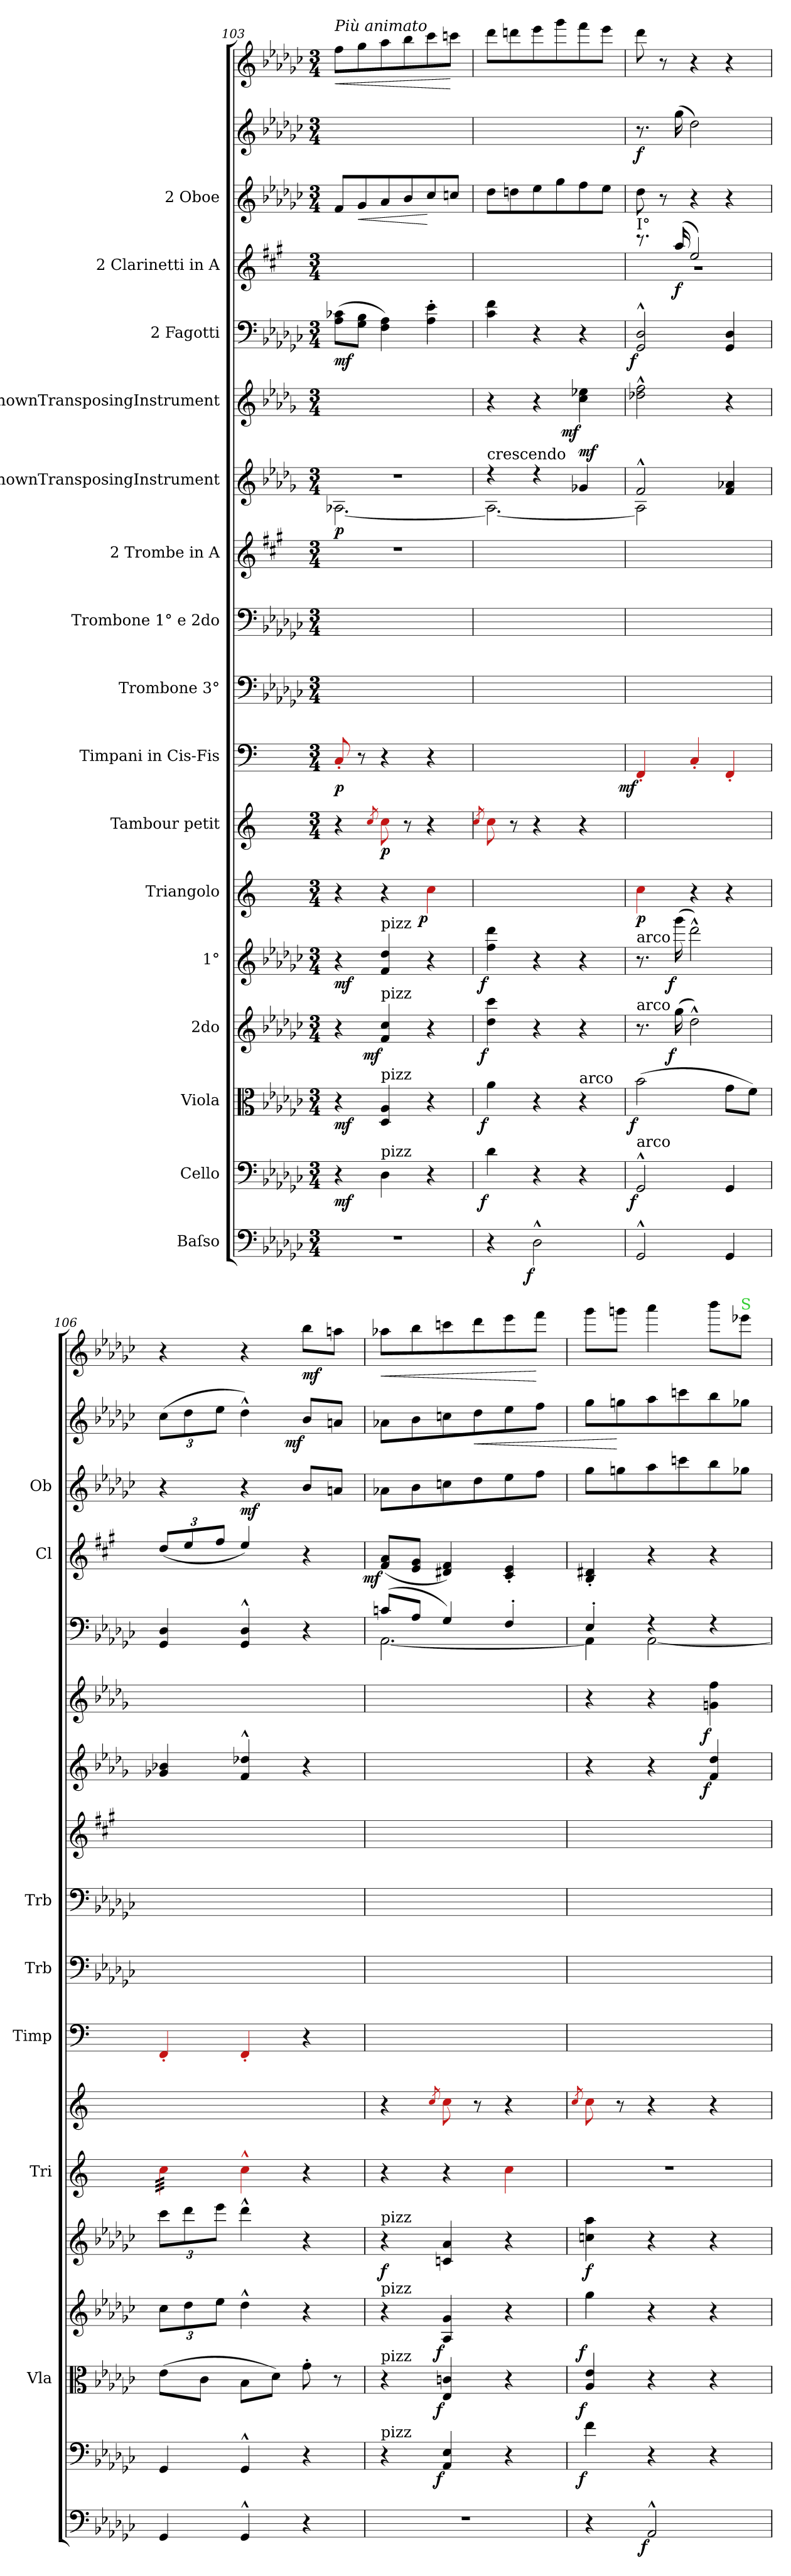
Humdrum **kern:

**kern	**dynam	**kern	**dynam	**kern	**dynam	**kern	**dynam	**kern	**dynam	**kern	**dynam	**kern	**dynam	**kern	**dynam	**kern	**kern	**kern	**kern	**dynam	**kern	**dynam	**kern	**dynam	**kern	**dynam	**kern	**dynam	**kern	**dynam	**kern	**dynam
*part18	*part18	*part17	*part17	*part16	*part16	*part15	*part15	*part14	*part14	*part13	*part13	*part12	*part12	*part11	*part11	*part10	*part9	*part8	*part7	*part7	*part6	*part6	*part5	*part5	*part4	*part4	*part3	*part3	*part2	*part2	*part1	*part1
*staff18	*staff18	*staff17	*staff17	*staff16	*staff16	*staff15	*staff15	*staff14	*staff14	*staff13	*staff13	*staff12	*staff12	*staff11	*staff11	*staff10	*staff9	*staff8	*staff7	*staff7	*staff6	*staff6	*staff5	*staff5	*staff4	*staff4	*staff3	*staff3	*staff2	*staff2	*staff1	*staff1
*I"Baſso	*	*I"Cello	*	*I"Viola	*	*I"2do	*	*I"1°	*	*I"Triangolo	*	*I"Tambour petit	*	*I"Timpani in Cis-Fis	*	*I"Trombone 3°	*I"Trombone 1° e 2do	*I"2 Trombe in A	*I"UnknownTransposingInstrument	*	*I"UnknownTransposingInstrument	*	*I"2 Fagotti	*	*I"2 Clarinetti in A	*	*I"2 Oboe	*	*	*	*	*
*	*	*	*	*I'Vla	*	*	*	*	*	*I'Tri	*	*	*	*I'Timp	*	*I'Trb	*I'Trb	*	*	*	*	*	*	*	*I'Cl	*	*I'Ob	*	*	*	*	*
*clefF4	*	*clefF4	*	*clefC3	*	*clefG2	*	*clefG2	*	*clefG2	*	*clefG2	*	*clefF4	*	*clefF4	*clefF4	*clefG2	*clefG2	*	*clefG2	*	*clefF4	*	*clefG2	*	*clefG2	*	*clefG2	*	*clefG2	*
*	*	*	*	*	*	*	*	*	*	*	*	*	*	*	*	*	*	*ITrd2c3	*ITrd4c7	*	*ITrd4c7	*	*	*	*ITrd2c3	*	*	*	*	*	*	*
*k[b-e-a-d-g-c-]	*	*k[b-e-a-d-g-c-]	*	*k[b-e-a-d-g-c-]	*	*k[b-e-a-d-g-c-]	*	*k[b-e-a-d-g-c-]	*	*k[]	*	*k[]	*	*k[]	*	*k[b-e-a-d-g-c-]	*k[b-e-a-d-g-c-]	*k[f#c#g#d#a#e#]	*k[b-e-a-d-g-c-]	*	*k[b-e-a-d-g-c-]	*	*k[b-e-a-d-g-c-]	*	*k[f#c#g#d#a#e#]	*	*k[b-e-a-d-g-c-]	*	*k[b-e-a-d-g-c-]	*	*k[b-e-a-d-g-c-]	*
*M3/4	*	*M3/4	*	*M3/4	*	*M3/4	*	*M3/4	*	*M3/4	*	*M3/4	*	*M3/4	*	*M3/4	*M3/4	*M3/4	*M3/4	*	*M3/4	*	*M3/4	*	*M3/4	*	*M3/4	*	*M3/4	*	*M3/4	*
=103	=103	=103	=103	=103	=103	=103	=103	=103	=103	=103	=103	=103	=103	=103	=103	=103	=103	=103	=103	=103	=103	=103	=103	=103	=103	=103	=103	=103	=103	=103	=103	=103
*	*	*	*	*	*	*	*	*	*	*	*	*	*	*	*	*	*	*	*^	*	*	*	*	*	*	*	*	*	*	*	*	*
!	!	!	!	!	!	!	!	!	!	!	!	!	!	!	!	!	!	!	!	!	!	!	!	!	!	!	!	!	!	!	!	!LO:TX:a:i:t=Più animato	!
!	!	!	!	!	!	!	!	!	!	!	!	!	!	!	!	!	!	!	!	!	!	!	!	!	!	!	!	!	!	!	!	!	!LO:HP:b
2.r	.	4r	mf	4r	mf	4r	.	4r	mf	4r	.	4r	.	8Ra'/	p	2.ryy	2.ryy	2.r	2.r	[2.D-X\	p	2.ryy	.	(8A-\ 8c-X\L	mf	2.ryy	.	8f/L	.	2.ryy	.	8ff\L	<
!	!	!	!	!	!	!	!	!	!	!	!	!	!	!	!	!	!	!	!	!	!	!	!	!	!	!	!	!	!LO:HP:b	!	!	!	!
.	.	.	.	.	.	.	.	.	.	.	.	.	.	8r	.	.	.	.	.	.	.	.	.	8G-\ 8B-\J	.	.	.	8g-/	<	.	.	8gg-\	.
.	.	.	.	.	.	.	.	.	.	.	.	8qRcc/	.	.	.	.	.	.	.	.	.	.	.	.	.	.	.	.	.	.	.	.	.
!	!	!	!	!	!	!	!	!LO:TX:a:t=pizz	!	!	!	!	!	!	!	!	!	!	!	!	!	!	!	!	!	!	!	!	!	!	!	!	!
!	!	!	!	!	!	!LO:TX:a:t=pizz	!	!	!	!	!	!	!	!	!	!	!	!	!	!	!	!	!	!	!	!	!	!	!	!	!	!	!
!	!	!	!	!LO:TX:a:t=pizz	!	!	!	!	!	!	!	!	!	!	!	!	!	!	!	!	!	!	!	!	!	!	!	!	!	!	!	!	!
!	!	!LO:TX:a:t=pizz	!	!	!	!	!	!	!	!	!	!	!	!	!	!	!	!	!	!	!	!	!	!	!	!	!	!	!	!	!	!	!
!	!	!	!	!	!	!	!LO:DY:rj	!	!	!	!	!	!	!	!	!	!	!	!	!	!	!	!	!	!	!	!	!	!	!	!	!	!
.	.	4D-\	.	4D-/ 4A-/	.	4f/ 4cc-/	mf	4f/ 4dd-/	.	4r	.	8Rcc\	p	4r	.	.	.	.	.	.	.	.	.	4F\ 4A-\)	.	.	.	8a-/	.	.	.	8aa-\	.
.	.	.	.	.	.	.	.	.	.	.	.	8r	.	.	.	.	.	.	.	.	.	.	.	.	.	.	.	8b-/	.	.	.	8bb-\	.
!	!	!	!	!	!	!	!	!	!	!	!LO:DY:rj	!	!	!	!	!	!	!	!	!	!	!	!	!	!	!	!	!	!	!	!	!	!
.	.	4r	.	4r	.	4r	.	4r	.	4Rcc\	p	4r	.	4r	.	.	.	.	.	.	.	.	.	4A-'\ 4e-'\	.	.	.	8cc-/	[	.	.	8ccc-\	.
.	.	.	.	.	.	.	.	.	.	.	.	.	.	.	.	.	.	.	.	.	.	.	.	.	.	.	.	8ccn/J	.	.	.	8cccn\J	[
=104	=104	=104	=104	=104	=104	=104	=104	=104	=104	=104	=104	=104	=104	=104	=104	=104	=104	=104	=104	=104	=104	=104	=104	=104	=104	=104	=104	=104	=104	=104	=104	=104	=104
.	.	.	.	.	.	.	.	.	.	.	.	8qRcc/	.	.	.	.	.	.	.	.	.	.	.	.	.	.	.	.	.	.	.	.	.
!	!	!	!	!	!	!	!	!	!	!	!	!	!	!	!	!	!	!	!LO:TX:t=crescendo	!	!	!	!	!	!	!	!	!	!	!	!	!	!
!	!	!	!LO:DY:rj	!	!LO:DY:rj	!	!LO:DY:rj	!	!LO:DY:rj	!	!	!	!	!	!	!	!	!	!	!	!	!	!	!	!	!	!	!	!	!	!	!	!
4r	.	4d-\	f	4a-\	f	4dd-\ 4ccc-\	f	4ff\ 4ddd-\	f	2.ryy	.	8Rcc\	.	2.ryy	.	2.ryy	2.ryy	2.ryy	4r	2.D-\_	.	4r	.	4c-\ 4f\	.	2.ryy	.	8dd-\L	.	2.ryy	.	8ddd-\L	.
.	.	.	.	.	.	.	.	.	.	.	.	8r	.	.	.	.	.	.	.	.	.	.	.	.	.	.	.	8ddn\	.	.	.	8dddn\	.
!	!LO:DY:rj	!	!	!	!	!	!	!	!	!	!	!	!	!	!	!	!	!	!	!	!	!	!	!	!	!	!	!	!	!	!	!	!
2D-^^\	f	4r	.	4r	.	4r	.	4r	.	.	.	4r	.	.	.	.	.	.	4r	.	.	4r	.	4r	.	.	.	8ee-\	.	.	.	8eee-\	.
.	.	.	.	.	.	.	.	.	.	.	.	.	.	.	.	.	.	.	.	.	.	.	.	.	.	.	.	8gg-\	.	.	.	8ggg-\	.
!	!	!	!	!LO:TX:a:t=arco	!	!	!	!	!	!	!	!	!	!	!	!	!	!	!	!	!	!	!	!	!	!	!	!	!	!	!	!	!
!	!	!	!	!	!	!	!	!	!	!	!	!	!	!	!	!	!	!	!	!	!LO:DY:a	!	!LO:DY:rj	!	!	!	!	!	!	!	!	!	!
.	.	4r	.	4r	.	4r	.	4r	.	.	.	4r	.	.	.	.	.	.	4c-X/	.	mf	4f\ 4a-X\	mf	4r	.	.	.	8ff\	.	.	.	8fff\	.
.	.	.	.	.	.	.	.	.	.	.	.	.	.	.	.	.	.	.	.	.	.	.	.	.	.	.	.	8ee-\J	.	.	.	8eee-\J	.
=105	=105	=105	=105	=105	=105	=105	=105	=105	=105	=105	=105	=105	=105	=105	=105	=105	=105	=105	=105	=105	=105	=105	=105	=105	=105	=105	=105	=105	=105	=105	=105	=105	=105
*	*	*	*	*	*	*	*	*	*	*	*	*	*	*	*	*	*	*	*	*	*	*	*	*	*	*^	*	*	*	*	*	*	*
!	!	!	!	!	!	!	!	!	!	!	!	!	!	!	!	!	!	!	!	!	!	!	!	!	!	!LO:TX:a:t=I°	!	!	!	!	!	!	!	!
!	!	!	!	!	!	!	!	!LO:TX:a:t=arco	!	!	!	!	!	!	!	!	!	!	!	!	!	!	!	!	!	!	!	!	!	!	!	!	!	!
!	!	!	!	!	!	!LO:TX:a:t=arco	!	!	!	!	!	!	!	!	!	!	!	!	!	!	!	!	!	!	!	!	!	!	!	!	!	!	!	!
!	!	!LO:TX:a:t=arco	!	!	!	!	!	!	!	!	!	!	!	!	!	!	!	!	!	!	!	!	!	!	!	!	!	!	!	!	!	!	!	!
!	!	!	!LO:DY:rj	!	!LO:DY:rj	!	!	!	!	!	!	!	!	!	!LO:DY:rj	!	!	!	!	!	!	!	!	!	!LO:DY:rj	!	!	!	!	!	!	!	!	!
2GG-^^>/	.	2GG-^^>/	f	(2b-\	f	8.r	.	8.r	.	4Rcc\	p	2.ryy	.	4Rd'/	mf	2.ryy	2.ryy	2.ryy	2B-^^/	2D-\]	.	2g-X^^>\ 2b-^^>\	.	2GG-^^>/ 2D-^^>/	f	8.r	2.r	.	8dd-\	.	8.r	f	8ddd-\	.
.	.	.	.	.	.	.	.	.	.	.	.	.	.	.	.	.	.	.	.	.	.	.	.	.	.	.	.	.	8r	.	.	.	8r	.
!	!	!	!	!	!	!	!LO:DY:rj	!	!LO:DY:rj	!	!	!	!	!	!	!	!	!	!	!	!	!	!	!	!	!	!	!	!	!	!	!	!	!
.	.	.	.	.	.	(16gg-\	f	(16ggg-\	f	.	.	.	.	.	.	.	.	.	.	.	.	.	.	.	.	(16ff#/	.	f	.	.	(16gg-\	.	.	.
.	.	.	.	.	.	2dd-^^\)	.	2ddd-^^\)	.	4r	.	.	.	4Ra'/	.	.	.	.	.	.	.	.	.	.	.	2cc#/)	.	.	4r	.	2dd-\)	.	4r	.
4GG-/	.	4GG-/	.	8g-\L	.	.	.	.	.	4r	.	.	.	4Rd'/	.	.	.	.	4B-/ 4d-X/	4ryy	.	4r	.	4GG-/ 4D-/	.	.	.	.	4r	.	.	.	4r	.
.	.	.	.	8f\J)	.	.	.	.	.	.	.	.	.	.	.	.	.	.	.	.	.	.	.	.	.	.	.	.	.	.	.	.	.	.
*	*	*	*	*	*	*	*	*	*	*	*	*	*	*	*	*	*	*	*v	*v	*	*	*	*	*	*v	*v	*	*	*	*	*	*	*
=106	=106	=106	=106	=106	=106	=106	=106	=106	=106	=106	=106	=106	=106	=106	=106	=106	=106	=106	=106	=106	=106	=106	=106	=106	=106	=106	=106	=106	=106	=106	=106	=106
*	*	*	*	*	*	*	*	*	*	*tremolo	*	*	*	*	*	*	*	*	*	*	*	*	*	*	*	*	*	*	*	*	*	*
4GG-/	.	4GG-/	.	(8e-\L	.	12cc-\L	.	12ccc-\L	.	32Rcc\LLL	.	2.ryy	.	4Rd'/	.	2.ryy	2.ryy	2.ryy	4c-X/ 4e-X/	.	2.ryy	.	4GG-/ 4D-/	.	(12b/L	.	4r	.	(12cc-\L	.	4r	.
.	.	.	.	.	.	.	.	.	.	32Rcc\	.	.	.	.	.	.	.	.	.	.	.	.	.	.	.	.	.	.	.	.	.	.
.	.	.	.	.	.	.	.	.	.	32Rcc\	.	.	.	.	.	.	.	.	.	.	.	.	.	.	.	.	.	.	.	.	.	.
.	.	.	.	.	.	12dd-\	.	12ddd-\	.	.	.	.	.	.	.	.	.	.	.	.	.	.	.	.	12cc#/	.	.	.	12dd-\	.	.	.
.	.	.	.	.	.	.	.	.	.	32Rcc\	.	.	.	.	.	.	.	.	.	.	.	.	.	.	.	.	.	.	.	.	.	.
.	.	.	.	8c-\J	.	.	.	.	.	32Rcc\	.	.	.	.	.	.	.	.	.	.	.	.	.	.	.	.	.	.	.	.	.	.
.	.	.	.	.	.	.	.	.	.	32Rcc\	.	.	.	.	.	.	.	.	.	.	.	.	.	.	.	.	.	.	.	.	.	.
.	.	.	.	.	.	12ee-\J	.	12eee-\J	.	.	.	.	.	.	.	.	.	.	.	.	.	.	.	.	12dd#/J	.	.	.	12ee-\J	.	.	.
.	.	.	.	.	.	.	.	.	.	32Rcc\	.	.	.	.	.	.	.	.	.	.	.	.	.	.	.	.	.	.	.	.	.	.
.	.	.	.	.	.	.	.	.	.	32Rcc\JJJ	.	.	.	.	.	.	.	.	.	.	.	.	.	.	.	.	.	.	.	.	.	.
*	*	*	*	*	*	*	*	*	*	*Xtremolo	*	*	*	*	*	*	*	*	*	*	*	*	*	*	*	*	*	*	*	*	*	*
4GG-^^>/	.	4GG-^^>/	.	8B-\L	.	4dd-^^\	.	4ddd-^^\	.	4Rcc^^\	.	.	.	4Rd'/	.	.	.	.	4B-^^>/ 4g-X^^>/	.	.	.	4GG-^^>/ 4D-^^>/	.	4cc#/)	.	4r	mf	4dd-^^\)	.	4r	.
.	.	.	.	8d-\J)	.	.	.	.	.	.	.	.	.	.	.	.	.	.	.	.	.	.	.	.	.	.	.	.	.	.	.	.
!	!	!	!	!	!	!	!	!	!	!	!	!	!	!	!	!	!	!	!	!	!	!	!	!	!	!	!	!	!	!LO:DY:rj	!	!
4r	.	4r	.	8g-'\	.	4r	.	4r	.	4r	.	.	.	4r	.	.	.	.	4r	.	.	.	4r	.	4r	.	8b-/L	.	8b-/L	mf	8bb-\L	mf
.	.	.	.	8r	.	.	.	.	.	.	.	.	.	.	.	.	.	.	.	.	.	.	.	.	.	.	8an/J	.	8an/J	.	8aan\J	.
=107	=107	=107	=107	=107	=107	=107	=107	=107	=107	=107	=107	=107	=107	=107	=107	=107	=107	=107	=107	=107	=107	=107	=107	=107	=107	=107	=107	=107	=107	=107	=107	=107
*	*	*	*	*	*	*	*	*	*	*	*	*	*	*	*	*	*	*	*	*	*	*	*^	*	*	*	*	*	*	*	*	*
!	!	!	!	!	!	!	!	!LO:TX:a:t=pizz	!	!	!	!	!	!	!	!	!	!	!	!	!	!	!	!	!	!	!	!	!	!	!	!	!
!	!	!	!	!	!	!LO:TX:a:t=pizz	!	!	!	!	!	!	!	!	!	!	!	!	!	!	!	!	!	!	!	!	!	!	!	!	!	!	!
!	!	!	!	!LO:TX:a:t=pizz	!	!	!	!	!	!	!	!	!	!	!	!	!	!	!	!	!	!	!	!	!	!	!	!	!	!	!	!	!
!	!	!LO:TX:a:t=pizz	!	!	!	!	!	!	!	!	!	!	!	!	!	!	!	!	!	!	!	!	!	!	!	!	!	!	!	!	!	!	!
!	!	!	!	!	!	!	!	!	!	!	!	!	!	!	!	!	!	!	!	!	!	!	!	!	!LO:DY:a	!	!	!	!	!	!	!	!LO:HP:b
!	!	!	!	!	!	!	!	!	!	!	!	!	!	!	!	!	!	!	!	!	!	!	!	!	!LO:DY:n=1:b	!	!LO:DY:rj	!	!	!	!	!	!
2.r	.	4r	.	4r	.	4r	.	4r	f	4r	.	4r	.	2.ryy	.	2.ryy	2.ryy	2.ryy	2.ryy	.	2.ryy	.	(<8cn/L	[2.AA-\	mf mf	(8d#/ 8f#/L	mf	8a-X\L	.	8a-X\L	.	8aa-X\L	<
.	.	.	.	.	.	.	.	.	.	.	.	.	.	.	.	.	.	.	.	.	.	.	8A-/J	.	.	8c#/ 8e#/J	.	8b-\	.	8b-\	.	8bb-\	.
.	.	.	.	.	.	.	.	.	.	.	.	8qRcc/	.	.	.	.	.	.	.	.	.	.	.	.	.	.	.	.	.	.	.	.	.
!	!	!	!LO:DY:rj	!	!LO:DY:rj	!	!LO:DY:rj	!	!	!	!	!	!	!	!	!	!	!	!	!	!	!	!	!	!	!	!	!	!	!	!	!	!
.	.	4AA-/ 4E-/	f	4E-/ 4cn/	f	4A-/ 4g-/	f	4cn/ 4a-/	.	4r	.	8Rcc\	.	.	.	.	.	.	.	.	.	.	4G-/)	.	.	4B#X/ 4d#/)	.	8ccn\	.	8ccn\	.	8cccn\	.
!	!	!	!	!	!	!	!	!	!	!	!	!	!	!	!	!	!	!	!	!	!	!	!	!	!	!	!	!	!	!	!LO:HP:b	!	!
.	.	.	.	.	.	.	.	.	.	.	.	8r	.	.	.	.	.	.	.	.	.	.	.	.	.	.	.	8dd-\	.	8dd-\	<	8ddd-\	.
.	.	4r	.	4r	.	4r	.	4r	.	4Rcc\	.	4r	.	.	.	.	.	.	.	.	.	.	4F'/	.	.	4A#'/ 4c#'/	.	8ee-\	.	8ee-\	.	8eee-\	.
.	.	.	.	.	.	.	.	.	.	.	.	.	.	.	.	.	.	.	.	.	.	.	.	.	.	.	.	8ff\J	.	8ff\J	.	8fff\J	[
=108	=108	=108	=108	=108	=108	=108	=108	=108	=108	=108	=108	=108	=108	=108	=108	=108	=108	=108	=108	=108	=108	=108	=108	=108	=108	=108	=108	=108	=108	=108	=108	=108	=108
.	.	.	.	.	.	.	.	.	.	.	.	8qRcc/	.	.	.	.	.	.	.	.	.	.	.	.	.	.	.	.	.	.	.	.	.
!	!	!	!LO:DY:rj	!	!LO:DY:rj	!	!LO:DY:rj	!	!	!	!	!	!	!	!	!	!	!	!	!	!	!	!	!	!	!	!	!	!	!	!	!	!
4r	.	4f\	f	4A-/ 4e-/	f	4gg-\	f	4ccn\ 4aa-\	f	2.r	.	8Rcc\	.	2.ryy	.	2.ryy	2.ryy	2.ryy	4r	.	4r	.	4E-'/	4AA-\]	.	4G#'/ 4B#X'/	.	8gg-\L	.	8gg-\L	.	8ggg-\L	.
.	.	.	.	.	.	.	.	.	.	.	.	8r	.	.	.	.	.	.	.	.	.	.	.	.	.	.	.	8ggn\	.	8ggn\	[	8gggn\J	.
!	!LO:DY:rj	!	!	!	!	!	!	!	!	!	!	!	!	!	!	!	!	!	!	!	!	!	!	!	!	!	!	!	!	!	!	!	!
2AA-^^/	f	4r	.	4r	.	4r	.	4r	.	.	.	4r	.	.	.	.	.	.	4r	.	4r	.	4r	[2AA-\	.	4r	.	8aa-\	.	8aa-\	.	4aaa-\	.
.	.	.	.	.	.	.	.	.	.	.	.	.	.	.	.	.	.	.	.	.	.	.	.	.	.	.	.	8cccn\	.	8cccn\	.	.	.
!	!	!	!	!	!	!	!	!	!	!	!	!	!	!	!	!	!	!	!	!LO:DY:rj	!	!LO:DY:rj	!	!	!	!	!	!	!	!	!	!	!
.	.	4r	.	4r	.	4r	.	4r	.	.	.	4r	.	.	.	.	.	.	4B-/ 4g-/	f	4cn\ 4b-\	f	4r	.	.	4r	.	8bb-\	.	8bb-\	.	8bbb-\L	.
!	!	!	!	!	!	!	!	!	!	!	!	!	!	!	!	!	!	!	!	!	!	!	!	!	!	!	!	!	!	!	!	!LO:TX:a:color=limegreen:t=S	!
.	.	.	.	.	.	.	.	.	.	.	.	.	.	.	.	.	.	.	.	.	.	.	.	.	.	.	.	8gg-X\J	.	8gg-X\J	.	8eee-X\J	.
*	*	*	*	*	*	*	*	*	*	*	*	*	*	*	*	*	*	*	*	*	*	*	*v	*v	*	*	*	*	*	*	*	*	*
=	=	=	=	=	=	=	=	=	=	=	=	=	=	=	=	=	=	=	=	=	=	=	=	=	=	=	=	=	=	=	=	=
*-	*-	*-	*-	*-	*-	*-	*-	*-	*-	*-	*-	*-	*-	*-	*-	*-	*-	*-	*-	*-	*-	*-	*-	*-	*-	*-	*-	*-	*-	*-	*-	*-
